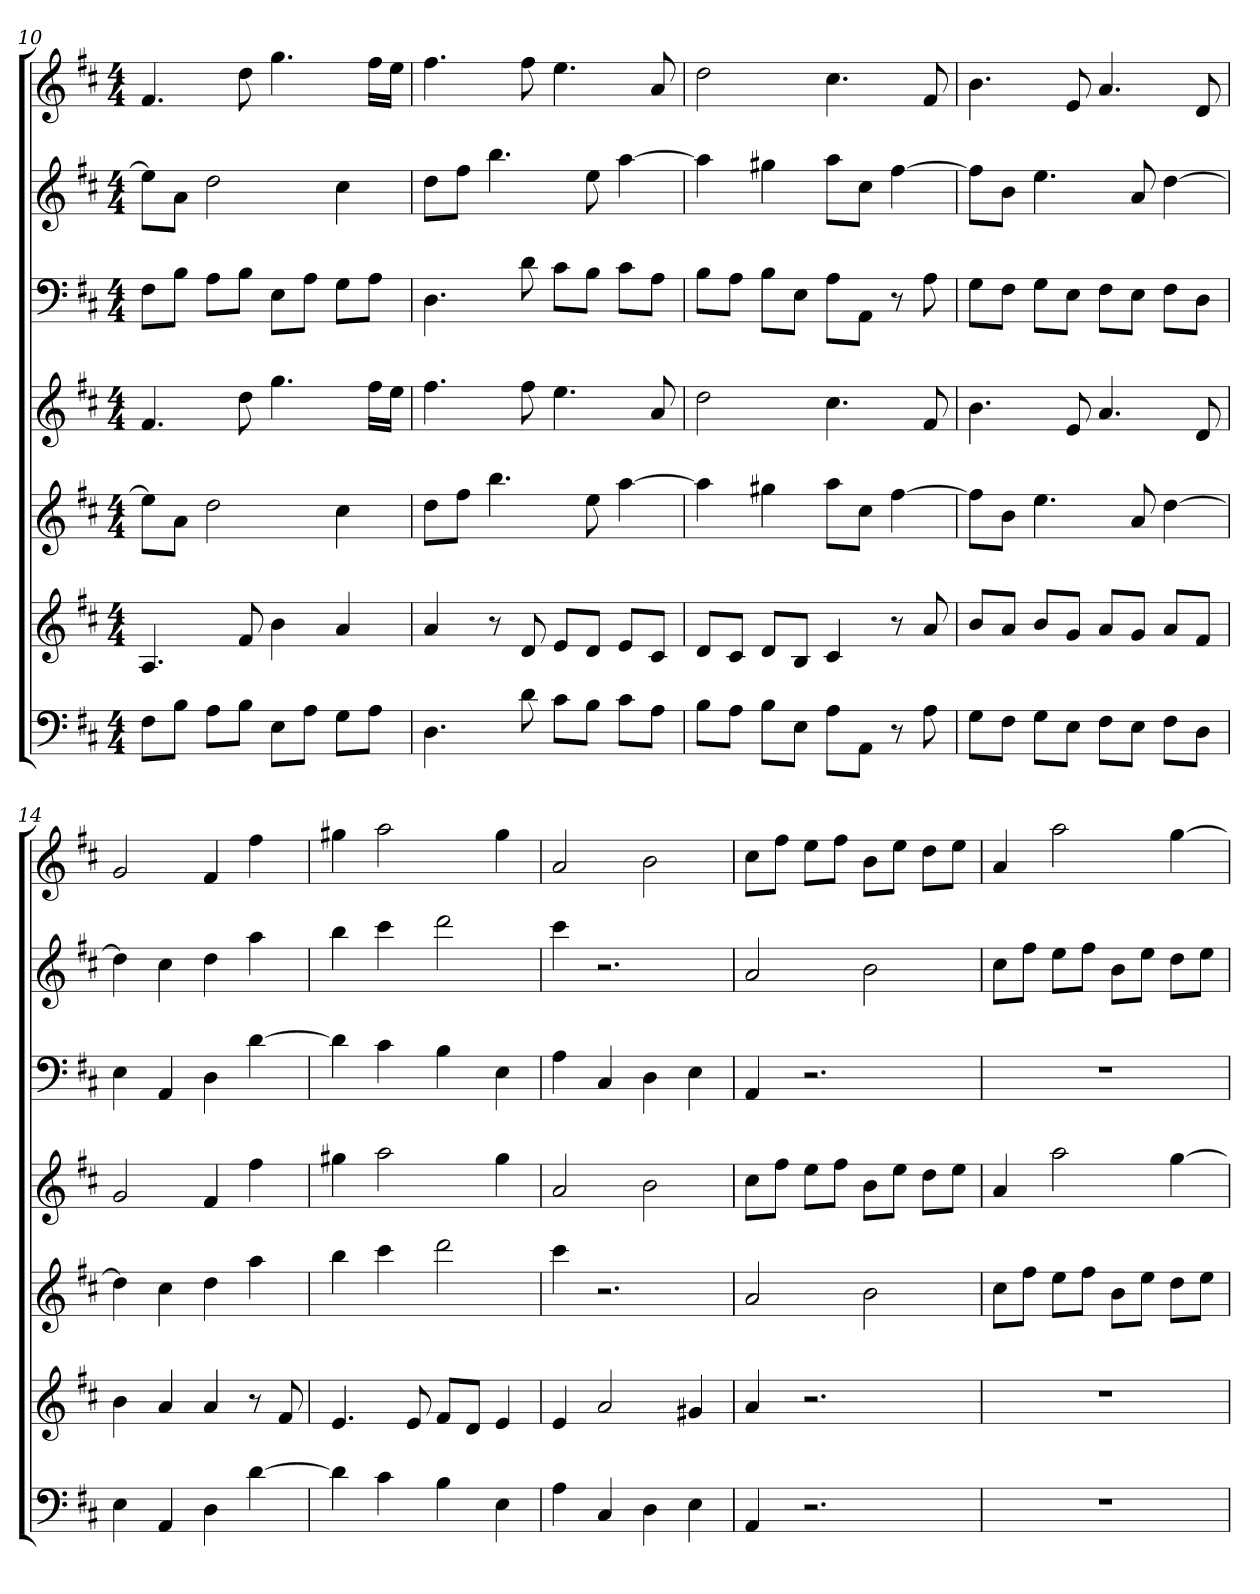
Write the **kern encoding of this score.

**kern	**kern	**kern	**kern	**kern	**kern	**kern
*part7	*part6	*part5	*part4	*part3	*part2	*part1
*staff7	*staff6	*staff5	*staff4	*staff3	*staff2	*staff1
*k[f#c#]	*k[f#c#]	*k[f#c#]	*k[f#c#]	*k[f#c#]	*k[f#c#]	*k[f#c#]
*D:	*D:	*D:	*D:	*D:	*D:	*D:
*M4/4	*M4/4	*M4/4	*M4/4	*M4/4	*M4/4	*M4/4
=10	=10	=10	=10	=10	=10	=10
8F#L	4.A	8eeL]	4.f#	8F#L	8eeL]	4.f#
8BJ	.	8aJ	.	8BJ	8aJ	.
8AL	.	2dd	.	8AL	2dd	.
8BJ	8f#	.	8dd	8BJ	.	8dd
8EL	4b	.	4.gg	8EL	.	4.gg
8AJ	.	.	.	8AJ	.	.
8GL	4a	4cc#	.	8GL	4cc#	.
8AJ	.	.	16ff#LL	8AJ	.	16ff#LL
.	.	.	16eeJJ	.	.	16eeJJ
=11	=11	=11	=11	=11	=11	=11
4.D	4a	8ddL	4.ff#	4.D	8ddL	4.ff#
.	.	8ff#J	.	.	8ff#J	.
.	8r	4.bb	.	.	4.bb	.
8d	8d	.	8ff#	8d	.	8ff#
8c#L	8eL	.	4.ee	8c#L	.	4.ee
8BJ	8dJ	8ee	.	8BJ	8ee	.
8c#L	8eL	[4aa	.	8c#L	[4aa	.
8AJ	8c#J	.	8a	8AJ	.	8a
=12	=12	=12	=12	=12	=12	=12
8BL	8dL	4aa]	2dd	8BL	4aa]	2dd
8AJ	8c#J	.	.	8AJ	.	.
8BL	8dL	4gg#X	.	8BL	4gg#X	.
8EJ	8BJ	.	.	8EJ	.	.
8AL	4c#	8aaL	4.cc#	8AL	8aaL	4.cc#
8AAJ	.	8cc#J	.	8AAJ	8cc#J	.
8r	8r	[4ff#	.	8r	[4ff#	.
8A	8a	.	8f#	8A	.	8f#
=13	=13	=13	=13	=13	=13	=13
8GL	8bL	8ff#L]	4.b	8GL	8ff#L]	4.b
8F#J	8aJ	8bJ	.	8F#J	8bJ	.
8GL	8bL	4.ee	.	8GL	4.ee	.
8EJ	8gJ	.	8e	8EJ	.	8e
8F#L	8aL	.	4.a	8F#L	.	4.a
8EJ	8gJ	8a	.	8EJ	8a	.
8F#L	8aL	[4dd	.	8F#L	[4dd	.
8DJ	8f#J	.	8d	8DJ	.	8d
=14	=14	=14	=14	=14	=14	=14
4E	4b	4dd]	2g	4E	4dd]	2g
4AA	4a	4cc#	.	4AA	4cc#	.
4D	4a	4dd	4f#	4D	4dd	4f#
[4d	8r	4aa	4ff#	[4d	4aa	4ff#
.	8f#	.	.	.	.	.
=15	=15	=15	=15	=15	=15	=15
4d]	4.e	4bb	4gg#X	4d]	4bb	4gg#X
4c#	.	4ccc#	2aa	4c#	4ccc#	2aa
.	8e	.	.	.	.	.
4B	8f#L	2ddd	.	4B	2ddd	.
.	8dJ	.	.	.	.	.
4E	4e	.	4gg#	4E	.	4gg#
=16	=16	=16	=16	=16	=16	=16
4A	4e	4ccc#	2a	4A	4ccc#	2a
4C#	2a	2.r	.	4C#	2.r	.
4D	.	.	2b	4D	.	2b
4E	4g#X	.	.	4E	.	.
=17	=17	=17	=17	=17	=17	=17
4AA	4a	2a	8cc#L	4AA	2a	8cc#L
.	.	.	8ff#J	.	.	8ff#J
2.r	2.r	.	8eeL	2.r	.	8eeL
.	.	.	8ff#J	.	.	8ff#J
.	.	2b	8bL	.	2b	8bL
.	.	.	8eeJ	.	.	8eeJ
.	.	.	8ddL	.	.	8ddL
.	.	.	8eeJ	.	.	8eeJ
=18	=18	=18	=18	=18	=18	=18
1r	1r	8cc#L	4a	1r	8cc#L	4a
.	.	8ff#J	.	.	8ff#J	.
.	.	8eeL	2aa	.	8eeL	2aa
.	.	8ff#J	.	.	8ff#J	.
.	.	8bL	.	.	8bL	.
.	.	8eeJ	.	.	8eeJ	.
.	.	8ddL	[4gg	.	8ddL	[4gg
.	.	8eeJ	.	.	8eeJ	.
=	=	=	=	=	=	=
*-	*-	*-	*-	*-	*-	*-
